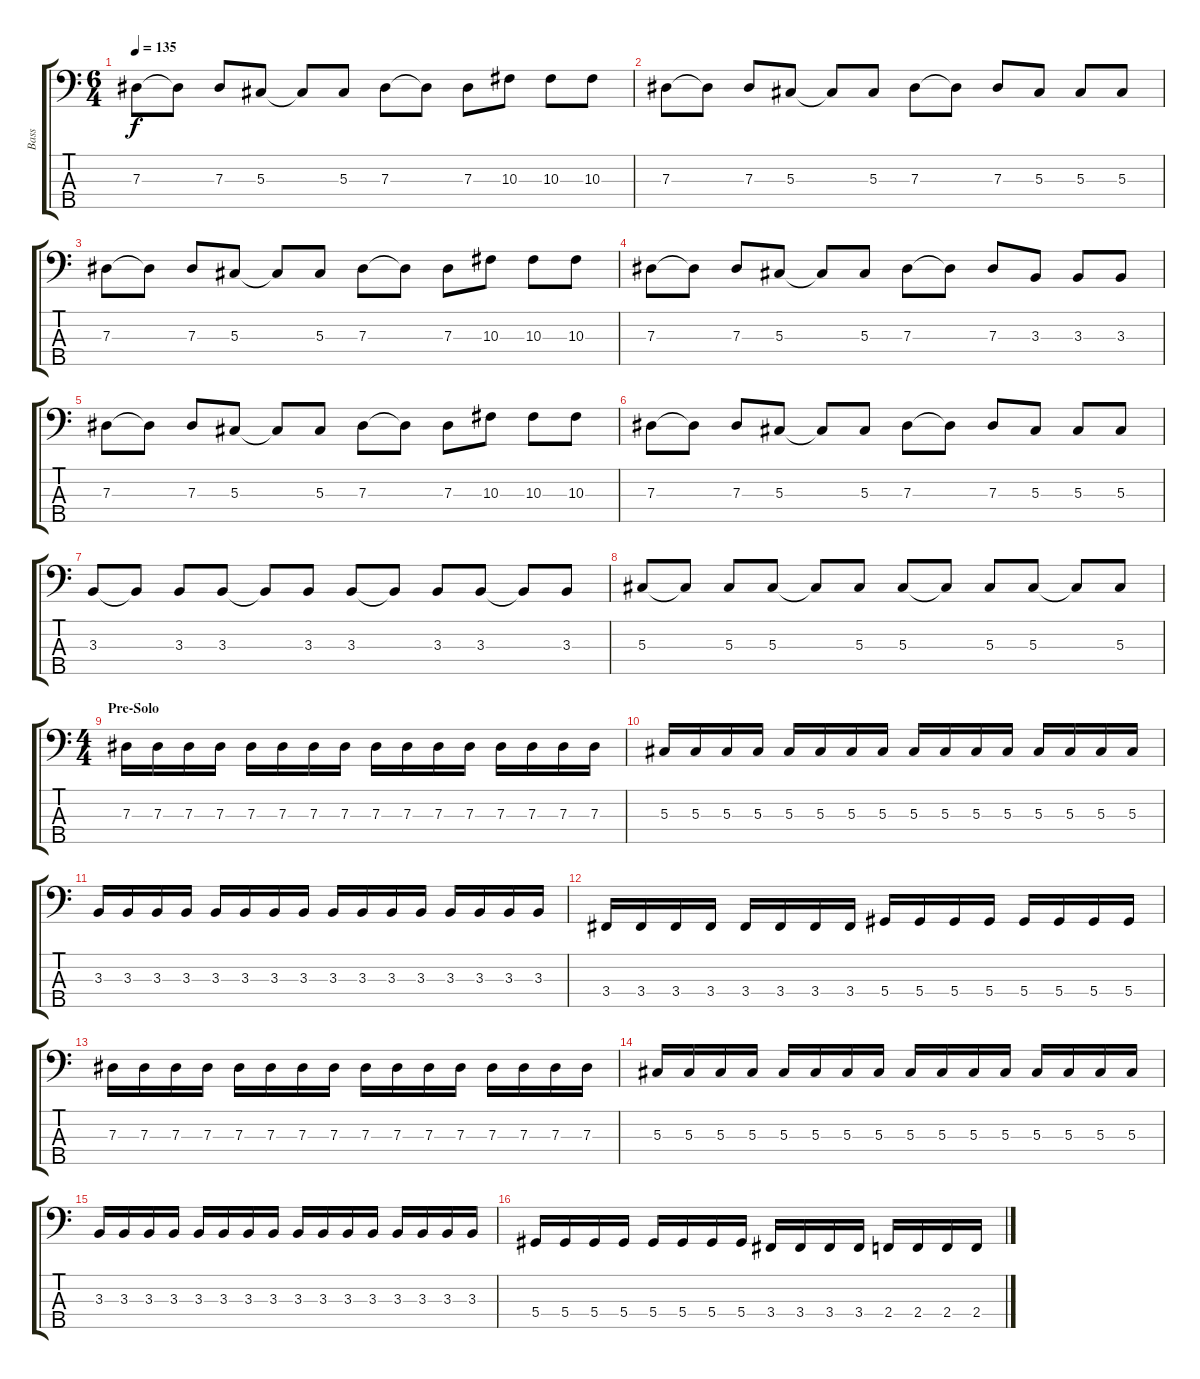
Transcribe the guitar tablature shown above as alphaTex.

\track ("Bass" "Bass") {instrument electricbasspick}
\staff {score tabs}
\tuning (Gb2 Db2 Ab1 Eb1 Bb0) {hide}
\ts (6 4)
\tempo 135
\clef f4
\ks c
7.3.8{dy f} 7.3{t}.8 7.3.8 5.3.8 5.3{t}.8 5.3.8 7.3.8 7.3{t}.8 7.3.8 10.3.8 10.3.8 10.3.8 |
7.3.8 7.3{t}.8 7.3.8 5.3.8 5.3{t}.8 5.3.8 7.3.8 7.3{t}.8 7.3.8 5.3.8 5.3.8 5.3.8 |
7.3.8 7.3{t}.8 7.3.8 5.3.8 5.3{t}.8 5.3.8 7.3.8 7.3{t}.8 7.3.8 10.3.8 10.3.8 10.3.8 |
7.3.8 7.3{t}.8 7.3.8 5.3.8 5.3{t}.8 5.3.8 7.3.8 7.3{t}.8 7.3.8 3.3.8 3.3.8 3.3.8 |
7.3.8 7.3{t}.8 7.3.8 5.3.8 5.3{t}.8 5.3.8 7.3.8 7.3{t}.8 7.3.8 10.3.8 10.3.8 10.3.8 |
7.3.8 7.3{t}.8 7.3.8 5.3.8 5.3{t}.8 5.3.8 7.3.8 7.3{t}.8 7.3.8 5.3.8 5.3.8 5.3.8 |
3.3.8 3.3{t}.8 3.3.8 3.3.8 3.3{t}.8 3.3.8 3.3.8 3.3{t}.8 3.3.8 3.3.8 3.3{t}.8 3.3.8 |
5.3.8 5.3{t}.8 5.3.8 5.3.8 5.3{t}.8 5.3.8 5.3.8 5.3{t}.8 5.3.8 5.3.8 5.3{t}.8 5.3.8 |
\ts (4 4)
\section ("" "Pre-Solo")
7.3.16 7.3.16 7.3.16 7.3.16 7.3.16 7.3.16 7.3.16 7.3.16 7.3.16 7.3.16 7.3.16 7.3.16 7.3.16 7.3.16 7.3.16 7.3.16 |
5.3.16 5.3.16 5.3.16 5.3.16 5.3.16 5.3.16 5.3.16 5.3.16 5.3.16 5.3.16 5.3.16 5.3.16 5.3.16 5.3.16 5.3.16 5.3.16 |
3.3.16 3.3.16 3.3.16 3.3.16 3.3.16 3.3.16 3.3.16 3.3.16 3.3.16 3.3.16 3.3.16 3.3.16 3.3.16 3.3.16 3.3.16 3.3.16 |
3.4.16 3.4.16 3.4.16 3.4.16 3.4.16 3.4.16 3.4.16 3.4.16 5.4.16 5.4.16 5.4.16 5.4.16 5.4.16 5.4.16 5.4.16 5.4.16 |
7.3.16 7.3.16 7.3.16 7.3.16 7.3.16 7.3.16 7.3.16 7.3.16 7.3.16 7.3.16 7.3.16 7.3.16 7.3.16 7.3.16 7.3.16 7.3.16 |
5.3.16 5.3.16 5.3.16 5.3.16 5.3.16 5.3.16 5.3.16 5.3.16 5.3.16 5.3.16 5.3.16 5.3.16 5.3.16 5.3.16 5.3.16 5.3.16 |
3.3.16 3.3.16 3.3.16 3.3.16 3.3.16 3.3.16 3.3.16 3.3.16 3.3.16 3.3.16 3.3.16 3.3.16 3.3.16 3.3.16 3.3.16 3.3.16 |
5.4.16 5.4.16 5.4.16 5.4.16 5.4.16 5.4.16 5.4.16 5.4.16 3.4.16 3.4.16 3.4.16 3.4.16 2.4.16 2.4.16 2.4.16 2.4.16
